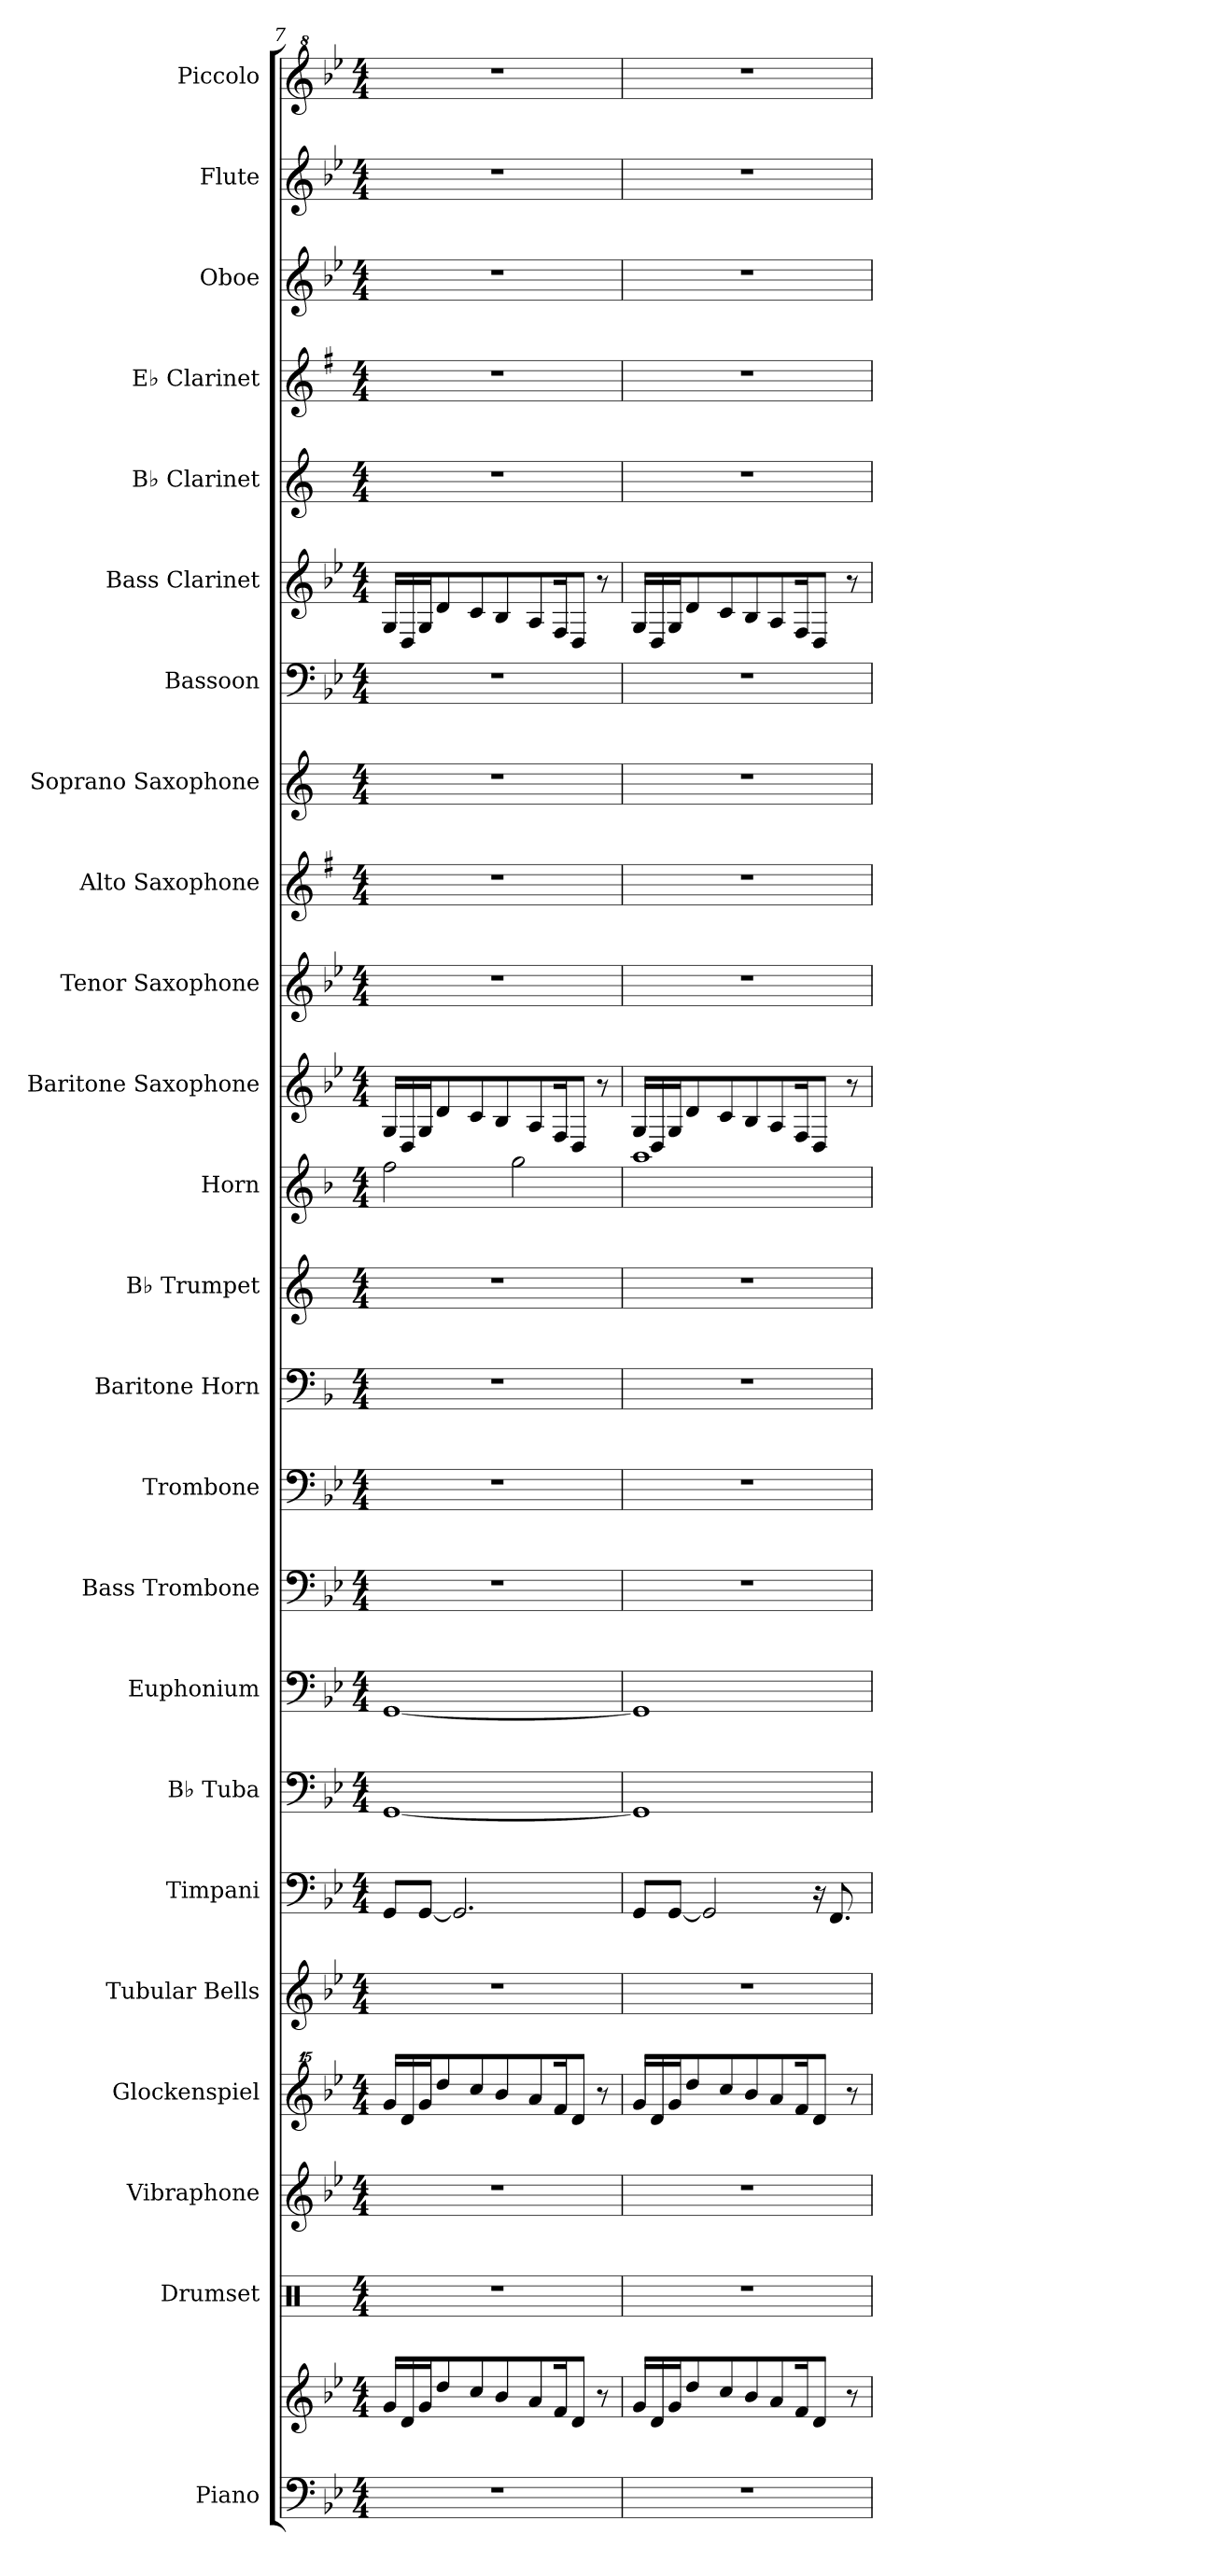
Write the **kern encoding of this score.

**kern	**kern	**kern	**kern	**kern	**kern	**kern	**kern	**kern	**kern	**kern	**kern	**kern	**kern	**kern	**kern	**kern	**kern	**kern	**kern	**kern	**kern	**kern	**kern	**kern
*part24	*part24	*part23	*part22	*part21	*part20	*part19	*part18	*part17	*part16	*part15	*part14	*part13	*part12	*part11	*part10	*part9	*part8	*part7	*part6	*part5	*part4	*part3	*part2	*part1
*staff25	*staff24	*staff23	*staff22	*staff21	*staff20	*staff19	*staff18	*staff17	*staff16	*staff15	*staff14	*staff13	*staff12	*staff11	*staff10	*staff9	*staff8	*staff7	*staff6	*staff5	*staff4	*staff3	*staff2	*staff1
*I"Piano	*	*I"Drumset	*I"Vibraphone	*I"Glockenspiel	*I"Tubular Bells	*I"Timpani	*I"B♭ Tuba	*I"Euphonium	*I"Bass Trombone	*I"Trombone	*I"Baritone Horn	*I"B♭ Trumpet	*I"Horn	*I"Baritone Saxophone	*I"Tenor Saxophone	*I"Alto Saxophone	*I"Soprano Saxophone	*I"Bassoon	*I"Bass Clarinet	*I"B♭ Clarinet	*I"E♭ Clarinet	*I"Oboe	*I"Flute	*I"Piccolo
*I'Pno.	*	*I'Drs.	*I'Vib.	*I'Glk.	*I'Tu. Be.	*I'Timp.	*I'B♭ Tu.	*I'Eu.	*I'B. Trb.	*I'Trb.	*I'Bar. Hn.	*I'B♭ Tpt.	*I'Hn.	*I'Bar. Sax.	*I'T. Sax.	*I'A. Sax.	*I'S. Sax.	*I'Bsn.	*I'B. Cl.	*I'B♭ Cl.	*I'E♭ Cl.	*I'Ob.	*I'Fl.	*I'Picc.
*clefF4	*clefG2	*clefX	*clefG2	*clefG^^2	*clefG2	*clefF4	*clefF4	*clefF4	*clefF4	*clefF4	*clefF4	*clefG2	*clefG2	*clefG2	*clefG2	*clefG2	*clefG2	*clefF4	*clefG2	*clefG2	*clefG2	*clefG2	*clefG2	*clefG^2
*	*	*	*	*	*	*	*	*	*	*	*ITrd4c7	*ITrd1c2	*ITrd4c7	*ITrd12c21	*ITrd8c14	*ITrd5c9	*ITrd1c2	*	*ITrd8c14	*ITrd1c2	*ITrd-2c-3	*	*	*ITrd-7c-12
*k[b-e-]	*k[b-e-]	*k[]	*k[b-e-]	*k[b-e-]	*k[b-e-]	*k[b-e-]	*k[b-e-]	*k[b-e-]	*k[b-e-]	*k[b-e-]	*k[b-e-]	*k[b-e-]	*k[b-e-]	*k[b-e-]	*k[b-e-]	*k[b-e-]	*k[b-e-]	*k[b-e-]	*k[b-e-]	*k[b-e-]	*k[b-e-]	*k[b-e-]	*k[b-e-]	*k[b-e-]
*B-:	*B-:	*C:	*B-:	*B-:	*B-:	*B-:	*B-:	*B-:	*B-:	*B-:	*B-:	*B-:	*B-:	*B-:	*B-:	*B-:	*B-:	*B-:	*B-:	*B-:	*B-:	*B-:	*B-:	*B-:
*M4/4	*M4/4	*M4/4	*M4/4	*M4/4	*M4/4	*M4/4	*M4/4	*M4/4	*M4/4	*M4/4	*M4/4	*M4/4	*M4/4	*M4/4	*M4/4	*M4/4	*M4/4	*M4/4	*M4/4	*M4/4	*M4/4	*M4/4	*M4/4	*M4/4
=7	=7	=7	=7	=7	=7	=7	=7	=7	=7	=7	=7	=7	=7	=7	=7	=7	=7	=7	=7	=7	=7	=7	=7	=7
1r	16g/LL	1r	1r	16ggg/LL	1r	8GG/L	[1GG	[1GG	1r	1r	1r	1r	2b-\	16GG/LL	1r	1r	1r	1r	16GG/LL	1r	1r	1r	1r	1r
.	16d/	.	.	16ddd/	.	.	.	.	.	.	.	.	.	16DD/	.	.	.	.	16DD/	.	.	.	.	.
.	16g/J	.	.	16ggg/J	.	[8GG/J	.	.	.	.	.	.	.	16GG/J	.	.	.	.	16GG/J	.	.	.	.	.
.	8dd/	.	.	8dddd/	.	.	.	.	.	.	.	.	.	8D/	.	.	.	.	8D/	.	.	.	.	.
.	.	.	.	.	.	2.GG/]	.	.	.	.	.	.	.	.	.	.	.	.	.	.	.	.	.	.
.	8cc/	.	.	8cccc/	.	.	.	.	.	.	.	.	.	8C/	.	.	.	.	8C/	.	.	.	.	.
.	8b-/	.	.	8bbb-/	.	.	.	.	.	.	.	.	.	8BB-/	.	.	.	.	8BB-/	.	.	.	.	.
.	.	.	.	.	.	.	.	.	.	.	.	.	2cc\	.	.	.	.	.	.	.	.	.	.	.
.	8a/	.	.	8aaa/	.	.	.	.	.	.	.	.	.	8AA/	.	.	.	.	8AA/	.	.	.	.	.
.	16f/K	.	.	16fff/K	.	.	.	.	.	.	.	.	.	16FF/K	.	.	.	.	16FF/K	.	.	.	.	.
.	8d/J	.	.	8ddd/J	.	.	.	.	.	.	.	.	.	8DD/J	.	.	.	.	8DD/J	.	.	.	.	.
.	8r	.	.	8r	.	.	.	.	.	.	.	.	.	8r	.	.	.	.	8r	.	.	.	.	.
=8	=8	=8	=8	=8	=8	=8	=8	=8	=8	=8	=8	=8	=8	=8	=8	=8	=8	=8	=8	=8	=8	=8	=8	=8
1r	16g/LL	1r	1r	16ggg/LL	1r	8GG/L	1GG]	1GG]	1r	1r	1r	1r	1dd	16GG/LL	1r	1r	1r	1r	16GG/LL	1r	1r	1r	1r	1r
.	16d/	.	.	16ddd/	.	.	.	.	.	.	.	.	.	16DD/	.	.	.	.	16DD/	.	.	.	.	.
.	16g/J	.	.	16ggg/J	.	[8GG/J	.	.	.	.	.	.	.	16GG/J	.	.	.	.	16GG/J	.	.	.	.	.
.	8dd/	.	.	8dddd/	.	.	.	.	.	.	.	.	.	8D/	.	.	.	.	8D/	.	.	.	.	.
.	.	.	.	.	.	2GG/]	.	.	.	.	.	.	.	.	.	.	.	.	.	.	.	.	.	.
.	8cc/	.	.	8cccc/	.	.	.	.	.	.	.	.	.	8C/	.	.	.	.	8C/	.	.	.	.	.
.	8b-/	.	.	8bbb-/	.	.	.	.	.	.	.	.	.	8BB-/	.	.	.	.	8BB-/	.	.	.	.	.
.	8a/	.	.	8aaa/	.	.	.	.	.	.	.	.	.	8AA/	.	.	.	.	8AA/	.	.	.	.	.
.	16f/K	.	.	16fff/K	.	.	.	.	.	.	.	.	.	16FF/K	.	.	.	.	16FF/K	.	.	.	.	.
.	8d/J	.	.	8ddd/J	.	16r	.	.	.	.	.	.	.	8DD/J	.	.	.	.	8DD/J	.	.	.	.	.
.	.	.	.	.	.	8.FF/	.	.	.	.	.	.	.	.	.	.	.	.	.	.	.	.	.	.
.	8r	.	.	8r	.	.	.	.	.	.	.	.	.	8r	.	.	.	.	8r	.	.	.	.	.
=	=	=	=	=	=	=	=	=	=	=	=	=	=	=	=	=	=	=	=	=	=	=	=	=
*-	*-	*-	*-	*-	*-	*-	*-	*-	*-	*-	*-	*-	*-	*-	*-	*-	*-	*-	*-	*-	*-	*-	*-	*-
